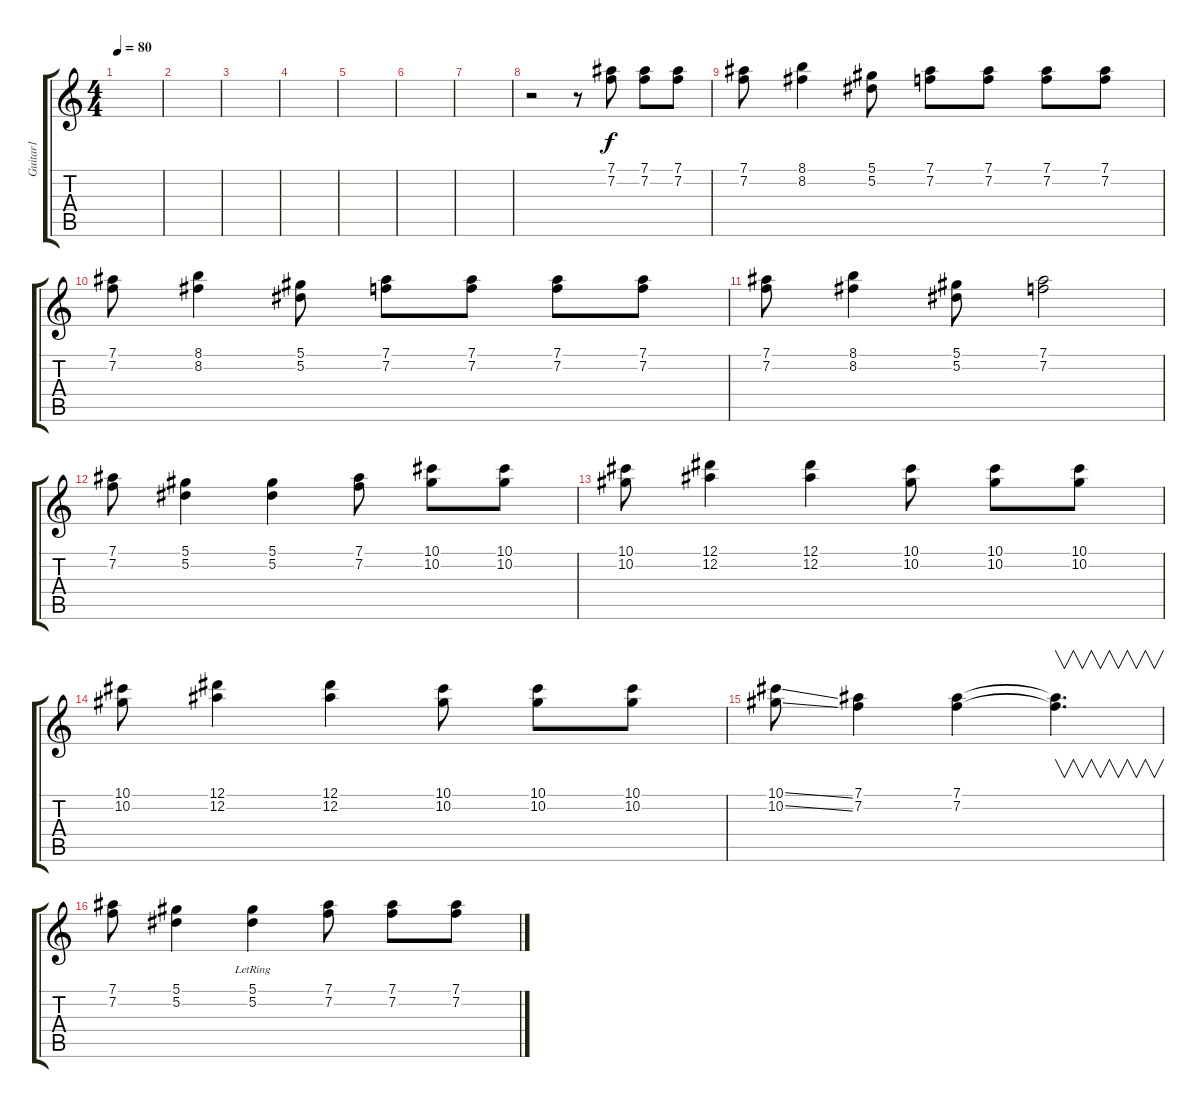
\track ("Guitar1" "Guitar1") {instrument distortionguitar}
\staff {score tabs}
\tuning (Eb4 Bb3 Gb3 Db3 Ab2 Eb2) {hide}
\ts (4 4)
\tempo 80
\clef g2
\ks c
|
|
|
|
|
|
|
r.2 r.8 (7.1 7.2).8 (7.1 7.2).8 (7.1 7.2).8 |
(7.1 7.2).8 (8.1 8.2).4 (5.1 5.2).8 (7.1 7.2).8 (7.1 7.2).8 (7.1 7.2).8 (7.1 7.2).8 |
(7.1 7.2).8 (8.1 8.2).4 (5.1 5.2).8 (7.1 7.2).8 (7.1 7.2).8 (7.1 7.2).8 (7.1 7.2).8 |
(7.1 7.2).8 (8.1 8.2).4 (5.1 5.2).8 (7.1 7.2).2 |
(7.1 7.2).8 (5.1 5.2).4 (5.1 5.2).4 (7.1 7.2).8 (10.1 10.2).8 (10.1 10.2).8 |
(10.1 10.2).8 (12.1 12.2).4 (12.1 12.2).4 (10.1 10.2).8 (10.1 10.2).8 (10.1 10.2).8 |
(10.1 10.2).8 (12.1 12.2).4 (12.1 12.2).4 (10.1 10.2).8 (10.1 10.2).8 (10.1 10.2).8 |
(10.1{ss} 10.2{ss}).8 (7.1 7.2).4 (7.1 7.2).4 (7.1{t} 7.2{t}).4{v d} |
(7.1 7.2).8 (5.1 5.2).4 (5.1{lr} 5.2{lr}).4 (7.1 7.2).8 (7.1 7.2).8 (7.1 7.2).8
